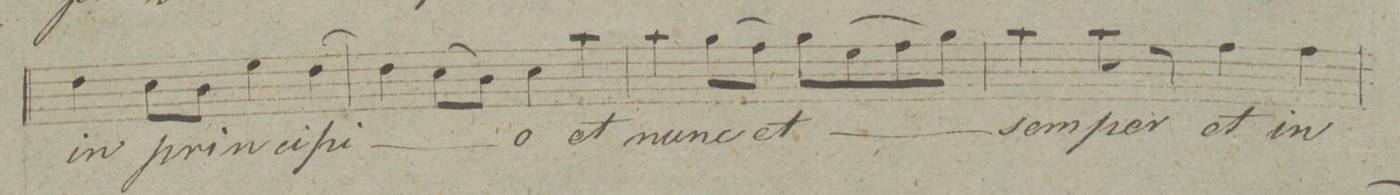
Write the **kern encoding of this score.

**kern	**text	**dynam
*I"Canto.	*	*
*clefC1	*	*
*k[b-]	*	*
*met(c|)	*	*
*M2/2	*	*
4b-\	in	.
8a\L	prin-	.
8g\J	.	.
4cc\	-ci-	.
[4b-\	-pi-	.
=57	=57	=57
4b-\]	.	.
(8a\L	.	.
8g\J)	.	.
4a\	-o	.
4ff\	et	.
=58	=58	=58
4ff\	nunc	.
(8ee\L	.	.
8dd\J)	.	.
8ee\L	et	.
(8cc\	.	.
8dd\	.	.
8ee\J)	.	.
=59	=59	=59
4ff\	sem-	.
8ff\	-per	.
8r	.	.
4dd\	et	.
4dd\	in	.
=60	=60	=60
*-	*-	*-
